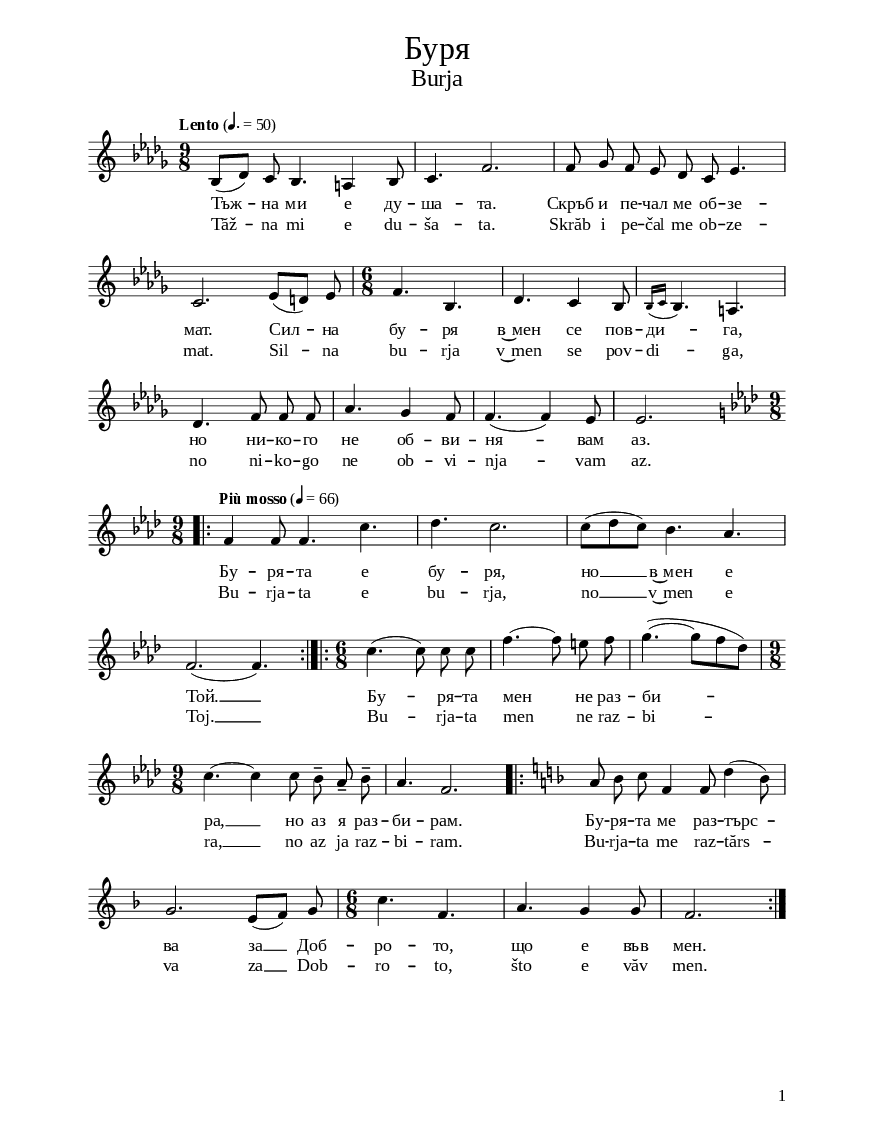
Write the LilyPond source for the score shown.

\version "2.24.1"

\include "include/globals.ily"

\bookpart {
  \label #'ref120
  \tocItem \markup "Буря – Burja"
  \include "include/bookpart-paper.ily"
  \score {
    \include "include/score-layout.ily"

    \new Voice \relative c' {
      \clef treble
      \key bes \minor
      \time 9/8
      \tempoFunc "Lento" 4. "50"
      \autoBeamOff
      bes8 ( [  des8 ) ]  c8  bes4.  a4  bes8
      \override TextScript.extra-offset = #'(2.5 . 2)
      c4.  f2.  | % 4
      f8  ges8  f8  es8  des8 c8  es4. \break |
      c2. es8 ( [  d8 ) ]  es8 |
      \time 6/8
      f4.  bes,4. | % 8
      des4.  c4  bes8 | % 9
      \acciaccatura {  bes16[c16] }  bes4.

      a4.  \break | % 11
      des4.  f8  f8  f8 | % 12
      as4.  ges4  f8 | % 13
      f4. (f4) es8 | es2.   |
      \break

      \key f \minor \bar ".|" \time 9/8 | % 15


      \bar ".|:" \tempoFunc "            Più mosso" 4 "66" f4  f8  f4.  c'4. |

      des4.  c2.|
      c8 ( [ des8  c8 ) ]  bes4.  as4. | \break

      f2. (f4.)| \bar ":|.|:"

      \time 6/8 c'4. ( c8 ) c8  c8 |  
      f4. ~  f8  e8  f8 | % 21

      g4. ( ~  g8 [  f8 des8 ) ] | \break 

      \time 9/8
      c4. ~  c4  c8 bes8 -- as8 --  bes8 -- |
      as4. f2.   \bar ":|."  |  \key f \major
      \bar ".|:" a8  bes8  c8  f,4  f8 d'4 (bes8 ) | \break 
      g2. e8  [ (f8) ] g8 | 
      \time 6/8 c4.  f,4. | a4.  g4  g8 | f2. \bar ":|."


    }

    \addlyrics {
      Тъж -- на ми е ду -- ша -- та.
      Скръб и пе -- чал ме об -- зе --
      мат.  Сил -- на бу -- ря
      в~мен се пов --  ди -- га,
      но ни -- ко -- го не об -- ви -- ня
      -- вам аз. Бу -- ря -- та е бу -- ря,
      но __  в~мен е Той. __  Бу --
      ря -- та мен  не раз -- би --
      ра, __ но аз я раз -- би
      -- рам. Бу -- ря -- та ме раз --
      търс  -- ва за __  Доб -- ро --
      то, що е във мен.
    }

    \addlyrics {
      Tăž -- na mi e du -- ša -- ta.
      Skrăb i pe -- čal me ob -- ze --
      mat.  Sil -- na bu -- rja
      v~men se pov --  di -- ga,
      no ni -- ko -- go ne ob -- vi -- nja
      -- vam az. Bu -- rja -- ta e bu -- rja,
      no __ v~men e Toj. __ Bu --
      rja -- ta men  ne raz -- bi --
      ra, __ no az ja raz -- bi
      -- ram. Bu -- rja -- ta me raz --
      tărs  -- va za __  Dob -- ro --
      to, što e văv men.
    }

    \header {
      title = \titleFunc "Буря" "Burja"
    }

    \midi{}

  } % score

  \pageBreak


  % include foreign translation(s) of the song
  \version "2.20.0"

\markup \fill-line { \fontsize #6 "Sturm" }
\markup \null
\markup \null
\markup \fontsize #+2.5 {
  \hspace #10
  \override #'(baseline-skip . 2)

  \column {
    \line { " " }
   \line { " " Trauer und Kummer überkommen mich.}

   \line { " " Ein starker Sturm erhebt sich in mir,}

   \line { " "  aber ich klage niemanden an.}

   \line { " " Der Sturm ist ein Sturm, aber Er ist in mir.}

   \line { " " Der Sturm versteht mich nicht,}

 \line { " " ich aber verstehe ihn.}

   \line { " " Der Sturm schüttelt mich durch}

   \line { " " für das Gute, das in mir ist.}


  }
}


} % bookpart
